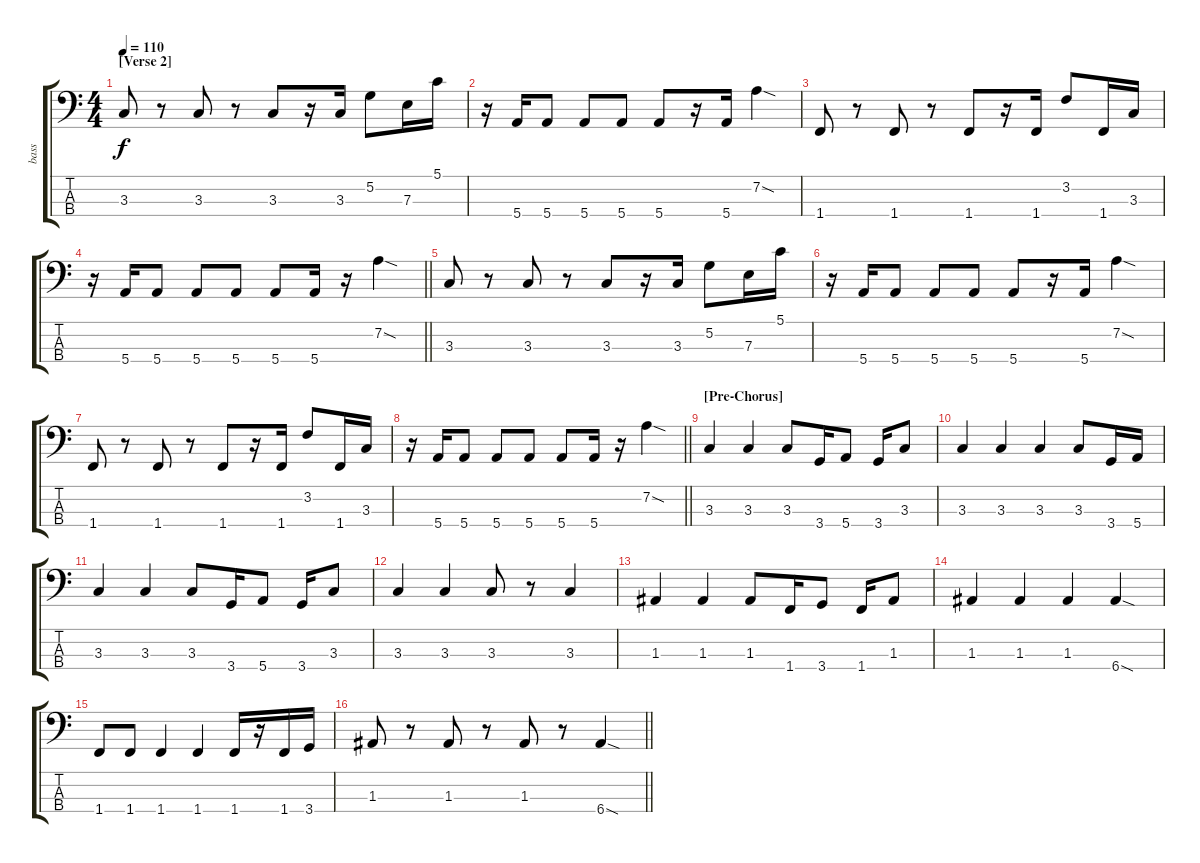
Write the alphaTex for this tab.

\track ("bass" "bass") {instrument slapbass1}
\staff {score tabs}
\tuning (G2 D2 A1 E1) {hide}
\ts (4 4)
\section ("" "[Verse 2]")
\tempo 110
\clef f4
\ks c
3.3.8{dy f} r.8 3.3.8 r.8 3.3.8 r.16 3.3.16 5.2.8 7.3.16 5.1.16 |
r.16 5.4.16 5.4.8 5.4.8 5.4.8 5.4.8 r.16 5.4.16 7.2{sod}.4 |
1.4.8 r.8 1.4.8 r.8 1.4.8 r.16 1.4.16 3.2.8 1.4.16 3.3.16 |
\barLineRight lightlight
r.16 5.4.16 5.4.8 5.4.8 5.4.8 5.4.8 5.4.16 r.16 7.2{sod}.4 |
3.3.8 r.8 3.3.8 r.8 3.3.8 r.16 3.3.16 5.2.8 7.3.16 5.1.16 |
r.16 5.4.16 5.4.8 5.4.8 5.4.8 5.4.8 r.16 5.4.16 7.2{sod}.4 |
1.4.8 r.8 1.4.8 r.8 1.4.8 r.16 1.4.16 3.2.8 1.4.16 3.3.16 |
\barLineRight lightlight
r.16 5.4.16 5.4.8 5.4.8 5.4.8 5.4.8 5.4.16 r.16 7.2{sod}.4 |
\section ("" "[Pre-Chorus]")
3.3.4 3.3.4 3.3.8 3.4.16 5.4.8 3.4.16 3.3.8 |
3.3.4 3.3.4 3.3.4 3.3.8 3.4.16 5.4.16 |
3.3.4 3.3.4 3.3.8 3.4.16 5.4.8 3.4.16 3.3.8 |
3.3.4 3.3.4 3.3.8 r.8 3.3.4 |
1.3.4 1.3.4 1.3.8 1.4.16 3.4.8 1.4.16 1.3.8 |
1.3.4 1.3.4 1.3.4 6.4{sod}.4 |
1.4.8 1.4.8 1.4.4 1.4.4 1.4.16 r.16 1.4.16 3.4.16 |
\barLineRight lightlight
1.3.8 r.8 1.3.8 r.8 1.3.8 r.8 6.4{sod}.4
